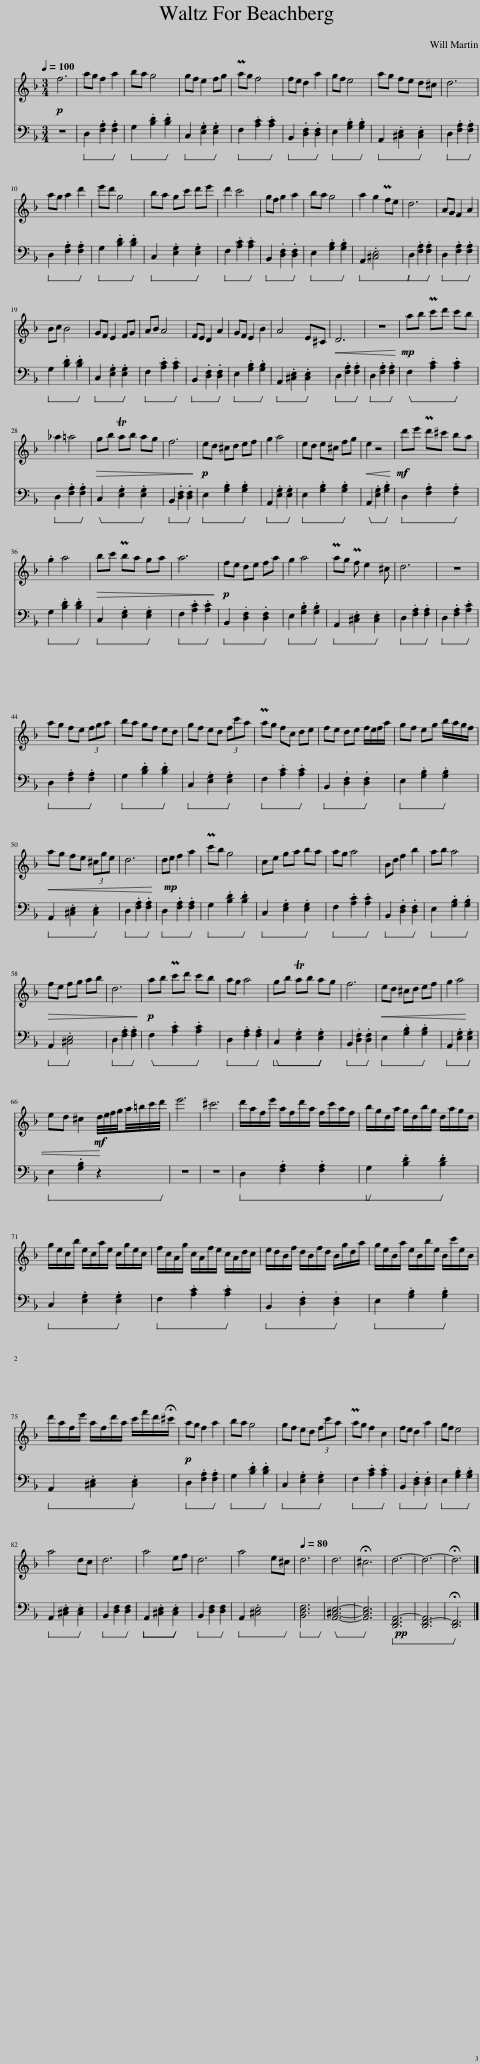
X:1
%%score { 1 | 2 }
L:1/8
Q:1/4=100
M:3/4
I:linebreak $
K:F
V:1 treble
V:2 bass
V:1
!p! f6 | ag f2 a2 | ba g4 | gf e2 fg | Pag f4 | %5
 fe d2 a2 | gf e4 | ag fe d^c | d6 |$ ag a2 d'2 | %10
 e'd' g4 | ba gc' d'e' | d'2 c'4 | gf g2 a2 | ba g4 | %15
 a2 g2 Pfe | d6 | AG F2 A2 |$ Bc B4 | GF E2 FG | %20
 AB A4 | FE D2 A2 | GF E2 B2 | A4 E^C |!<(! D6 | %25
 z6!<)! |!mp! ab Pc'd' c'b |$ _a2 =a4 |!>(! gb Tab ag | f6!>)! | %30
!p! ed ^cd ef | g2 a4 | ed e^c fg |!<(! e2 z4!<)! |!mf! d'e' Pd'^c' ba |$ %35
 .g2 a4 |!>(! bc' Pba ga | a6!>)! |!p! fe de fa | g2 a4 | %40
 Pag Pf e2 ^c | d6 | z6 |$ ag fe (3fga | ba gf ed | %45
 gf ed (3fc'a | Pag fc de | fe de f/e/f/a/ | gf eg b/a/g/f/ |$!<(! ag fe (3^cge | %50
 d6!<)! | d!mp!e f2 a2 | Pc'b g4 | ce ga ba | ag a4 | %55
 Bd f2 b2 | ab a4 |$!>(! fe fg ab | d6!>)! |!p! ab Pc'd' c'b | %60
 ag a4 | gb Tab ag | f6 |!<(! ed ^cd ef | g2 a4 |$ %65
 ed ^c2!mf! d/4!<)!e/4f/4g/4a/4=b/4c'/4d'/4 | e'6 | ^c'6 |!mf! d'/a/f/e'/ a/f/d'/a/ f/c'/a/f/ | b/g/d/a/ g/d/b/g/ d/a/g/d/ |$ %70
 g/e/c/b/ e/c/a/e/ c/g/e/c/ | f/c/A/g/ c/A/f/e/ c/A/d/c/ | e/d/B/f/ d/B/f/d/ B/g/d/a/ | g/e/B/a/ e/B/b/e/ B/c'/e/B/ |$ d'/a/f/e'/ a/f/d'/a/ c'/f'/d'/[Q:1/4=10]!fermata!^c'/ | %75
[Q:1/4=100]!p! ag f2 a2 | ba g4 | gf ed (3fc'a | Pag f2 c2 | fe d2 a2 | %80
 gf e4 |$ a4 dc | d6 | a4 ef | d6 | %85
 a4 e^c |[Q:1/4=80] d6 | d6 |[Q:1/4=60] !fermata!^c6 |[Q:1/4=80] d6- | %90
 d6- | !fermata!d6 |] %92
V:2
 z6 |!ped! D,2 .[F,A,]2 .[F,A,]2!ped-up! |!ped! G,2 .[B,D]2 .[B,D]2!ped-up! |!ped! C,2 .[E,G,]2 .[E,G,]2!ped-up! |!ped! F,2 .[A,C]2 .[A,C]2!ped-up! | %5
!ped! B,,2 .[D,F,]2 .[D,F,]2!ped-up! |!ped! E,2 .[G,B,]2 .[G,B,]2!ped-up! |!ped! A,,2 .[^C,E,]2 .[C,E,]2!ped-up! |!ped! D,2 .[F,A,]2 .[F,A,]2!ped-up! |$!ped! D,2 .[F,A,]2 .[F,A,]2!ped-up! | %10
!ped! G,2 .[B,D]2 .[B,D]2!ped-up! |!ped! C,2 .[E,G,]2 .[E,G,]2!ped-up! |!ped! F,2 .[A,C]2 .[A,C]2!ped-up! |!ped! B,,2 .[D,F,]2 .[D,F,]2!ped-up! |!ped! E,2 .[G,B,]2 .[G,B,]2!ped-up! | %15
!ped! A,,2 .[^C,E,]4!ped-up! |!ped! D,2 .[F,A,]2 .[F,A,]2!ped-up! |!ped! D,2 .[F,A,]2 .[F,A,]2!ped-up! |$!ped! G,2 .[B,D]2 .[B,D]2!ped-up! |!ped! C,2 .[E,G,]2 .[E,G,]2!ped-up! | %20
!ped! F,2 .[A,C]2 .[A,C]2!ped-up! |!ped! B,,2 .[D,F,]2 .[D,F,]2!ped-up! |!ped! E,2 .[G,B,]2 .[G,B,]2!ped-up! |!ped! A,,2 .[^C,E,]2 .[C,E,]2!ped-up! |!ped! D,2 .[F,A,]2 .[F,A,]2!ped-up! | %25
!ped! D,2 .[F,A,]2 .[F,A,]2!ped-up! |!ped! F,2 .[A,C]2 .[A,C]2!ped-up! |$!ped! D,2 .[F,A,]2 .[F,A,]2!ped-up! |!ped! C,2 .[E,G,]2 .[E,G,]2!ped-up! |!ped! B,,2 .[D,F,]2 .[D,F,]2!ped-up! | %30
!ped! E,2 .[G,B,]2 .[G,B,]2!ped-up! |!ped! A,,2 .[E,G,]2 .[E,G,]2!ped-up! |!ped! E,2 .[G,B,]2 .[G,B,]2!ped-up! |!ped! A,,2 .[E,G,]2 .[G,B,]2!ped-up! |!ped! D,2 .[F,A,]2 .[F,A,]2!ped-up! |$ %35
!ped! G,2 .[B,D]2 .[B,D]2!ped-up! |!ped! C,2 .[E,G,]2 .[E,G,]2!ped-up! |!ped! F,2 .[A,C]2 .[A,C]2!ped-up! |!ped! B,,2 .[D,F,]2 .[D,F,]2!ped-up! |!ped! E,2 .[G,B,]2 .[G,B,]2!ped-up! | %40
!ped! A,,2 .[^C,E,]2 .[C,E,]2!ped-up! |!ped! D,2 .[F,A,]2 .[F,A,]2!ped-up! |!ped! D,2 .[F,A,]2 .[A,C]2!ped-up! |$!ped! D,2 .[F,A,]2 .[F,A,]2!ped-up! |!ped! G,2 .[B,D]2 .[B,D]2!ped-up! | %45
!ped! C,2 .[E,G,]2 .[E,G,]2!ped-up! |!ped! F,2 .[A,C]2 .[A,C]2!ped-up! |!ped! B,,2 .[D,F,]2 .[D,F,]2!ped-up! |!ped! E,2 .[G,B,]2 .[G,B,]2!ped-up! |$!ped! A,,2 .[^C,E,]2 .[C,E,]2!ped-up! | %50
!ped! D,2 .[F,A,]2 .[F,A,]2!ped-up! |!ped! D,2 .[F,A,]2 .[F,A,]2!ped-up! |!ped! G,2 .[B,D]2 .[B,D]2!ped-up! |!ped! C,2 .[E,G,]2 .[E,G,]2!ped-up! |!ped! F,2 .[A,C]2 .[A,C]2!ped-up! | %55
!ped! B,,2 .[D,F,]2 .[D,F,]2!ped-up! |!ped! E,2 .[G,B,]2 .[G,B,]2!ped-up! |$!ped! A,,2 .[^C,E,]4!ped-up! |!ped! D,2 .[F,A,]2 .[F,A,]2!ped-up! |!ped! F,2 .[A,C]2 .[A,C]2!ped-up! | %60
!ped! D,2 .[F,A,]2 .[F,A,]2!ped-up! |!ped! C,2 .[E,G,]2 .[E,G,]2!ped-up! |!ped! B,,2 .[D,F,]2 .[D,F,]2!ped-up! |!ped! E,2 .[G,B,]2 .[G,B,]2!ped-up! |!ped! A,,2 .[E,G,]2 .[E,G,]2!ped-up! |$ %65
!ped! E,2 .[G,B,]2 z2!ped-up! | z6 | z6 |!ped! D,2 .[F,A,]2 .[F,A,]2!ped-up! |!ped! G,2 .[B,D]2 .[B,D]2!ped-up! |$ %70
!ped! C,2 .[E,G,]2 .[E,G,]2!ped-up! |!ped! F,2 .[A,C]2 .[A,C]2!ped-up! |!ped! B,,2 .[D,F,]2 .[D,F,]2!ped-up! |!ped! E,2 .[G,B,]2 .[G,B,]2!ped-up! |$!ped! A,,2 .[^C,E,]2 .[C,E,]2!ped-up! | %75
!ped! D,2 .[F,A,]2 .[F,A,]2!ped-up! |!ped! G,2 .[B,D]2 .[B,D]2!ped-up! |!ped! C,2 .[E,G,]2 .[E,G,]2!ped-up! |!ped! F,2 .[A,C]2 .[A,C]2!ped-up! |!ped! B,,2 .[D,F,]2 .[D,F,]2!ped-up! | %80
!ped! E,2 .[G,B,]2 .[G,B,]2!ped-up! |$!ped! A,,2 .[^C,E,]2 .[C,E,]2!ped-up! |!ped! B,,2 [D,F,]2 [D,F,]2!ped-up! |!ped! A,,2 .[^C,E,]2 .[C,E,]2!ped-up! |!ped! B,,2 [D,F,]2 [D,F,]2!ped-up! | %85
!ped! A,,2 .[^C,E,]4!ped-up! |!ped! [B,,D,F,]6!ped-up! |!ped! [A,,^C,E,]6-!ped-up! | [A,,C,E,]6 |!pp!!ped! [D,,F,,A,,-]6!ped-up! | %90
 [D,,F,,-A,,]6 | !fermata![D,,F,,]6 |] %92
